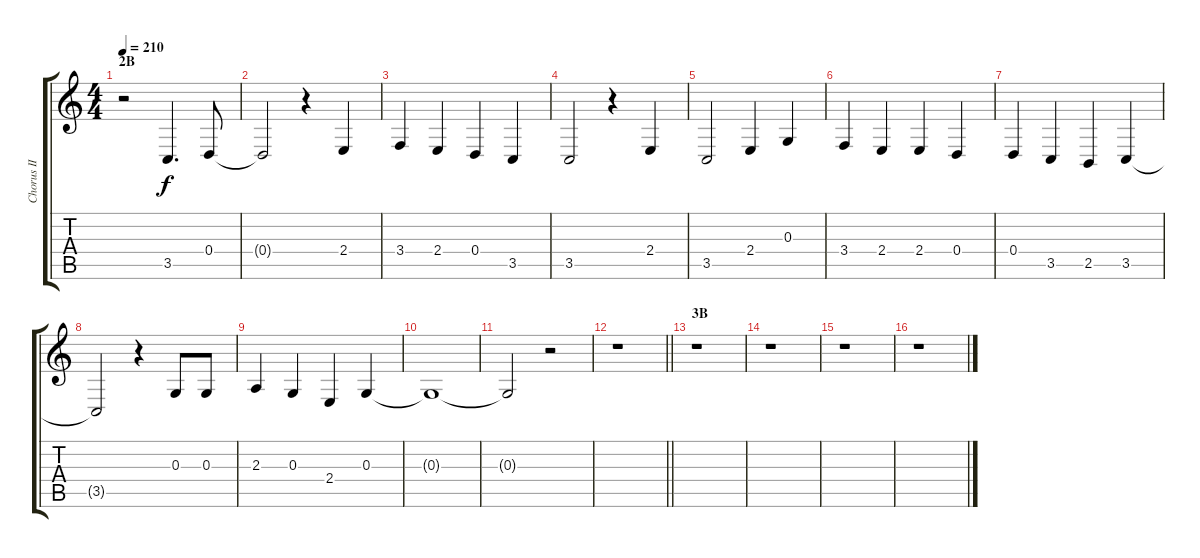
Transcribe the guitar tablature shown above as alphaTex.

\track ("Chorus II" "Chorus II") {instrument voiceoohs}
\staff {score tabs}
\tuning (E4 B3 G3 D3 A2 E2) {hide}
\ts (4 4)
\section ("" "2B")
\tempo 210
\clef g2
\ks c
r.2{dy f} 3.5.4{d} 0.4.8 |
0.4{t}.2 r.4 2.4.4 |
3.4.4 2.4.4 0.4.4 3.5.4 |
3.5.2 r.4 2.4.4 |
3.5.2 2.4.4 0.3.4 |
3.4.4 2.4.4 2.4.4 0.4.4 |
0.4.4 3.5.4 2.5.4 3.5.4 |
3.5{t}.2 r.4 0.3.8 0.3.8 |
2.3.4 0.3.4 2.4.4 0.3.4 |
0.3{t}.1 |
0.3{t}.2 r.2 |
\barLineRight lightlight
r.1 |
\section ("" "3B")
r.1 |
r.1 |
r.1 |
r.1
